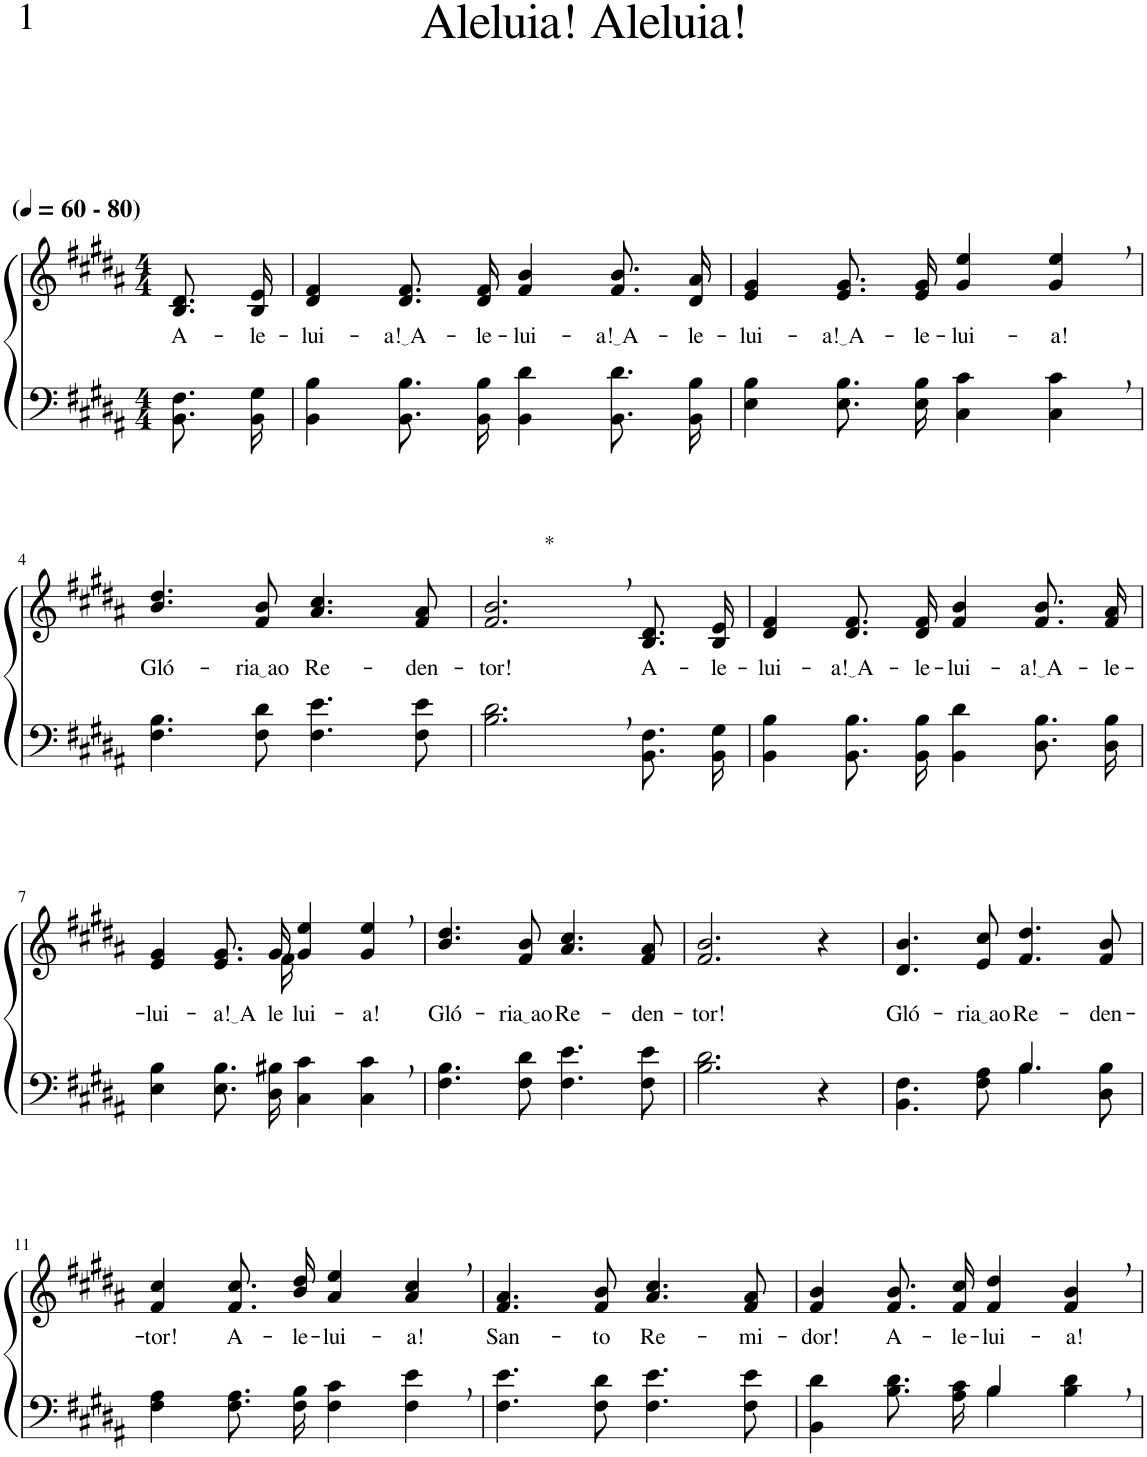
**kern	**kern	**text
*part2	*part1	*part1
*staff2	*staff1	*staff1
*I"Parte III e IV	*I"Parte I e II	*
*clefF4	*clefG2	*
*Trd1c2	*Trd1c2	*
*k[f#c#g#d#a#]	*k[f#c#g#d#a#]	*
*M4/4	*M4/4	*
*MM60	*MM60	*
=1	=1	=1
!	!LO:TX:a:B:t=(	!
!	!LO:TX:a:B:t=- 80)	!
!	!	!LO:LY:b
8.BB\ 8.F#\L	8.B/ 8.d#/L	A-
!	!	!LO:LY:b
16BB\ 16G#\Jk	16B/ 16e/Jk	-le-
=2	=2	=2
!	!	!LO:LY:b
4BB\ 4B\	4d#/ 4f#/	-lui-
!	!	!LO:LY:b
8.BB\ 8.B\L	8.d#/ 8.f#/L	a! A
!	!	!LO:LY:b
16BB\ 16B\Jk	16d#/ 16f#/Jk	-le-
!	!	!LO:LY:b
4BB\ 4d#\	4f#/ 4b/	-lui-
!	!	!LO:LY:b
8.BB\ 8.d#\L	8.f#/ 8.b/L	a! A
!	!	!LO:LY:b
16BB\ 16B\Jk	16d#/ 16a#/Jk	-le-
=3	=3	=3
!	!	!LO:LY:b
4E\ 4B\	4e/ 4g#/	-lui-
!	!	!LO:LY:b
8.E\ 8.B\L	8.e/ 8.g#/L	a! A
!	!	!LO:LY:b
16E\ 16B\Jk	16e/ 16g#/Jk	-le-
!	!	!LO:LY:b
4C#\ 4c#\	4g#/ 4ee/	-lui-
!	!	!LO:LY:b
4C#\, 4c#\,	4g#/, 4ee/,	-a!
!!LO:LB:g=z
=4	=4	=4
!	!	!LO:LY:b
4.F#\ 4.B\	4.b/ 4.dd#/	Gló-
!	!	!LO:LY:b
8F#\ 8d#\	8f#/ 8b/	ria ao
!	!	!LO:LY:b
4.F#\ 4.e\	4.a#/ 4.cc#/	Re-
!	!	!LO:LY:b
8F#\ 8e\	8f#/ 8a#/	-den-
=5	=5	=5
!	!LO:TX:a:t=*	!
!	!	!LO:LY:b
2.B\, 2.d#\,	2.f#/, 2.b/,	-tor!
!	!	!LO:LY:b
8.BB\ 8.F#\L	8.B/ 8.d#/L	A-
!	!	!LO:LY:b
16BB\ 16G#\Jk	16B/ 16e/Jk	-le-
=6	=6	=6
!	!	!LO:LY:b
4BB\ 4B\	4d#/ 4f#/	-lui-
!	!	!LO:LY:b
8.BB\ 8.B\L	8.d#/ 8.f#/L	a! A
!	!	!LO:LY:b
16BB\ 16B\Jk	16d#/ 16f#/Jk	-le-
!	!	!LO:LY:b
4BB\ 4d#\	4f#/ 4b/	-lui-
!	!	!LO:LY:b
8.D#\ 8.B\L	8.f#/ 8.b/L	a! A
!	!	!LO:LY:b
16D#\ 16B\Jk	16f#/ 16a#/Jk	-le-
!!LO:LB:g=z
=7	=7	=7
!	!	!LO:LY:b
*	*^	*
4E\ 4B\	4e/ 4g#/	4..ryy	-lui-
!	!	!	!LO:LY:b
8.E\ 8.B\L	8.e/ 8.g#/L	.	a! A
!	!	!	!LO:LY:b
16D#\ 16B#X\Jk	16g#/Jk	16f#\	-le-
!	!	!	!LO:LY:b
4C#\ 4c#\	4g#/ 4ee/	2ryy	-lui-
!	!	!	!LO:LY:b
4C#\, 4c#\,	4g#/, 4ee/,	.	-a!
*	*v	*v	*
=8	=8	=8
!	!	!LO:LY:b
4.F#\ 4.B\	4.b/ 4.dd#/	Gló-
!	!	!LO:LY:b
8F#\ 8d#\	8f#/ 8b/	ria ao
!	!	!LO:LY:b
4.F#\ 4.e\	4.a#/ 4.cc#/	Re-
!	!	!LO:LY:b
8F#\ 8e\	8f#/ 8a#/	-den-
=9	=9	=9
!	!	!LO:LY:b
2.B\ 2.d#\	2.f#/ 2.b/	-tor!
4r	4r	.
=10	=10	=10
*^	*	*
!	!	!	!LO:LY:b
2ryy	4.BB\ 4.F#\	4.d#/ 4.b/	Gló-
!	!	!	!LO:LY:b
.	8F#\ 8A#\	8e/ 8cc#/	ria ao
!	!	!	!LO:LY:b
4.B/	4.B\	4.f#/ 4.dd#/	Re-
!	!	!	!LO:LY:b
8ryy	8D#\ 8B\	8f#/ 8b/	-den-
!!LO:LB:g=z
=11	=11	=11	=11
!	!	!	!LO:LY:b
*v	*v	*	*
4F#\ 4A#\	4f#/ 4cc#/	-tor!
!	!	!LO:LY:b
8.F#\ 8.A#\L	8.f#/ 8.cc#/L	A-
!	!	!LO:LY:b
16F#\ 16B\Jk	16b/ 16dd#/Jk	-le-
!	!	!LO:LY:b
4F#\ 4c#\	4a#/ 4ee/	-lui-
!	!	!LO:LY:b
4F#\, 4e\,	4a#/, 4cc#/,	-a!
=12	=12	=12
!	!	!LO:LY:b
4.F#\ 4.e\	4.f#/ 4.a#/	San-
!	!	!LO:LY:b
8F#\ 8d#\	8f#/ 8b/	-to
!	!	!LO:LY:b
4.F#\ 4.e\	4.a#/ 4.cc#/	Re-
!	!	!LO:LY:b
8F#\ 8e\	8f#/ 8a#/	-mi-
=13	=13	=13
*^	*	*
!	!	!	!LO:LY:b
2ryy	4BB\ 4d#\	4f#/ 4b/	-dor!
!	!	!	!LO:LY:b
.	8.B\ 8.d#\L	8.f#/ 8.b/L	A-
!	!	!	!LO:LY:b
.	16A#\ 16c#\Jk	16f#/ 16cc#/Jk	-le-
!	!	!	!LO:LY:b
4B/	4B\	4f#/ 4dd#/	-lui-
!	!	!	!LO:LY:b
4ryy	4B\ 4d#\	4f#/, 4b/,	-a!
*v	*v	*	*
=	=	=
*-	*-	*-
